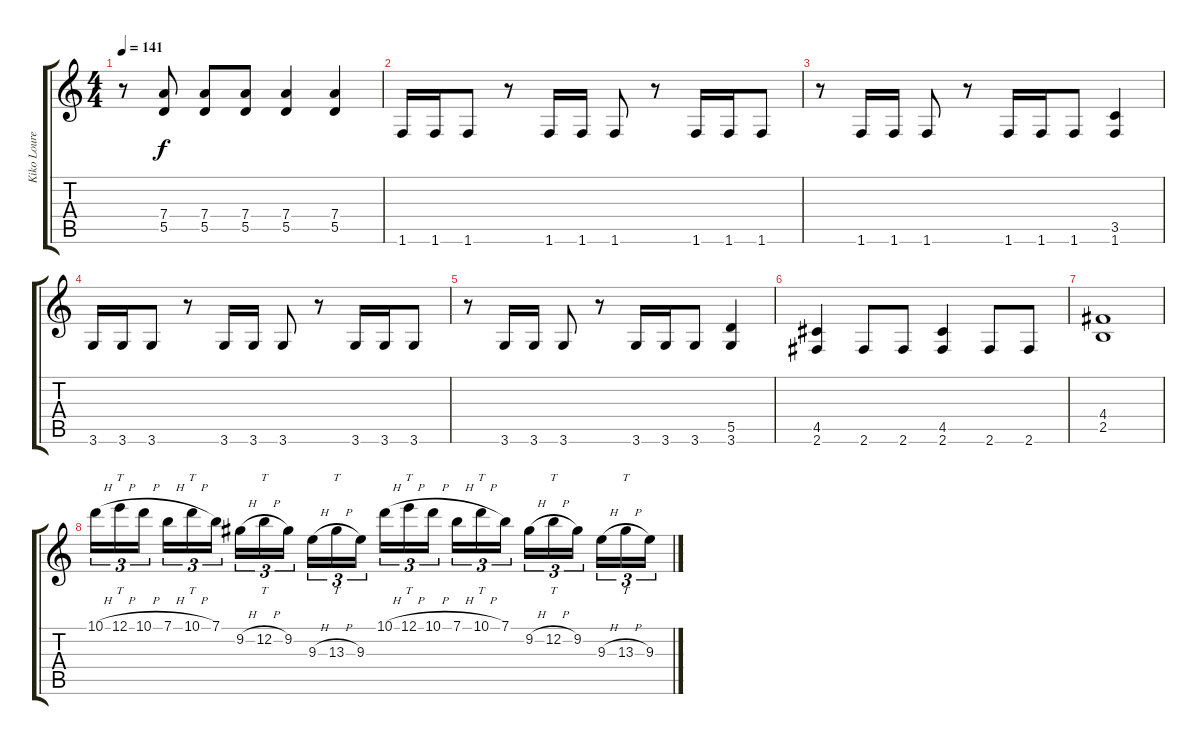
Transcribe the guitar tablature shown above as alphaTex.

\track ("Kiko Loureiro" "Kiko Loure") {instrument overdrivenguitar}
\staff {score tabs}
\tuning (E4 B3 G3 D3 A2 E2) {hide}
\ts (4 4)
\tempo 141
\clef g2
\ks c
r.8{dy f} (7.4 5.5).8 (7.4 5.5).8 (7.4 5.5).8 (7.4 5.5).4 (7.4 5.5).4 |
1.6.16 1.6.16 1.6.8 r.8 1.6.16 1.6.16 1.6.8 r.8 1.6.16 1.6.16 1.6.8 |
r.8 1.6.16 1.6.16 1.6.8 r.8 1.6.16 1.6.16 1.6.8 (3.5 1.6).4 |
3.6.16 3.6.16 3.6.8 r.8 3.6.16 3.6.16 3.6.8 r.8 3.6.16 3.6.16 3.6.8 |
r.8 3.6.16 3.6.16 3.6.8 r.8 3.6.16 3.6.16 3.6.8 (5.5 3.6).4 |
(4.5 2.6).4 2.6.8 2.6.8 (4.5 2.6).4 2.6.8 2.6.8 |
(4.4 2.5).1 |
10.1{h}.16{tu (3 2)} 12.1{h}.16{tt tu (3 2)} 10.1{h}.16{tu (3 2)} 7.1{h}.16{tu (3 2)} 10.1{h}.16{tt tu (3 2)} 7.1.16{tu (3 2)} 9.2{h}.16{tu (3 2)} 12.2{h}.16{tt tu (3 2)} 9.2.16{tu (3 2)} 9.3{h}.16{tu (3 2)} 13.3{h}.16{tt tu (3 2)} 9.3.16{tu (3 2)} 10.1{h}.16{tu (3 2)} 12.1{h}.16{tt tu (3 2)} 10.1{h}.16{tu (3 2)} 7.1{h}.16{tu (3 2)} 10.1{h}.16{tt tu (3 2)} 7.1.16{tu (3 2)} 9.2{h}.16{tu (3 2)} 12.2{h}.16{tt tu (3 2)} 9.2.16{tu (3 2)} 9.3{h}.16{tu (3 2)} 13.3{h}.16{tt tu (3 2)} 9.3.16{tu (3 2)}
